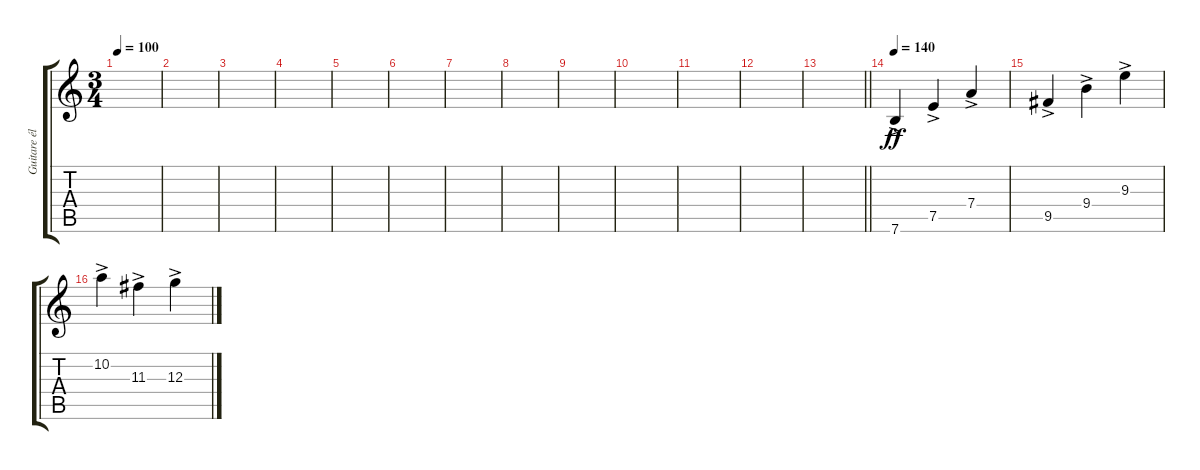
\track ("Guitare électrique" "Guitare él") {instrument overdrivenguitar}
\staff {score tabs}
\tuning (E4 B3 G3 D3 A2 E2) {hide}
\ts (3 4)
\tempo 100
\clef g2
\ks c
|
|
|
|
|
|
|
|
|
|
|
|
\barLineRight lightlight
|
\tempo 140
7.6{ac}.4{dy ff} 7.5{ac}.4 7.4{ac}.4 |
9.5{ac}.4 9.4{ac}.4 9.3{ac}.4 |
10.2{ac}.4 11.3{ac}.4 12.3{ac}.4
